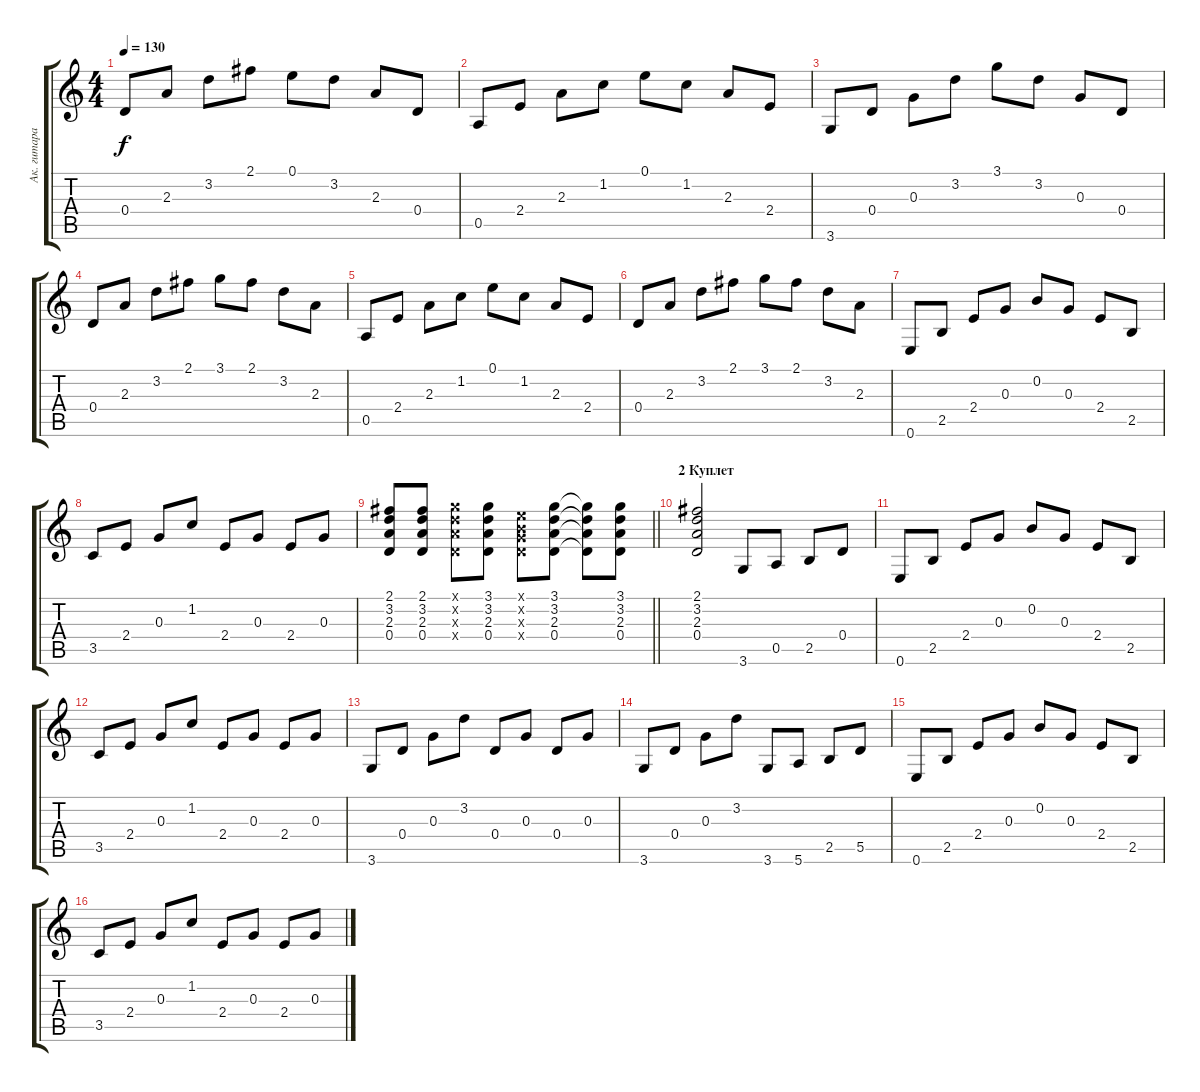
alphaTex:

\track ("Ак. гитара" "Ак. гитара") {instrument acousticguitarsteel}
\staff {score tabs}
\tuning (E4 B3 G3 D3 A2 E2) {hide}
\ts (4 4)
\tempo 130
\clef g2
\ks c
0.4.8{dy f} 2.3.8 3.2.8 2.1.8 0.1.8 3.2.8 2.3.8 0.4.8 |
0.5.8 2.4.8 2.3.8 1.2.8 0.1.8 1.2.8 2.3.8 2.4.8 |
3.6.8 0.4.8 0.3.8 3.2.8 3.1.8 3.2.8 0.3.8 0.4.8 |
0.4.8 2.3.8 3.2.8 2.1.8 3.1.8 2.1.8 3.2.8 2.3.8 |
0.5.8 2.4.8 2.3.8 1.2.8 0.1.8 1.2.8 2.3.8 2.4.8 |
0.4.8 2.3.8 3.2.8 2.1.8 3.1.8 2.1.8 3.2.8 2.3.8 |
0.6.8 2.5.8 2.4.8 0.3.8 0.2.8 0.3.8 2.4.8 2.5.8 |
3.5.8 2.4.8 0.3.8 1.2.8 2.4.8 0.3.8 2.4.8 0.3.8 |
\barLineRight lightlight
(2.1 3.2 2.3 0.4).8 (2.1 3.2 2.3 0.4).8 (3.1{x} 3.2{x} 2.3{x} 0.4{x}).8 (3.1 3.2 2.3 0.4).8 (0.1{x} 0.2{x} 0.3{x} 0.4{x}).8 (3.1 3.2 2.3 0.4).8 (3.1{t} 3.2{t} 2.3{t} 0.4{t}).8 (3.1 3.2 2.3 0.4).8 |
\section ("" "2 Куплет")
(2.1 3.2 2.3 0.4).2 3.6.8 0.5.8 2.5.8 0.4.8 |
0.6.8 2.5.8 2.4.8 0.3.8 0.2.8 0.3.8 2.4.8 2.5.8 |
3.5.8 2.4.8 0.3.8 1.2.8 2.4.8 0.3.8 2.4.8 0.3.8 |
3.6.8 0.4.8 0.3.8 3.2.8 0.4.8 0.3.8 0.4.8 0.3.8 |
3.6.8 0.4.8 0.3.8 3.2.8 3.6.8 5.6.8 2.5.8 5.5.8 |
0.6.8 2.5.8 2.4.8 0.3.8 0.2.8 0.3.8 2.4.8 2.5.8 |
3.5.8 2.4.8 0.3.8 1.2.8 2.4.8 0.3.8 2.4.8 0.3.8
